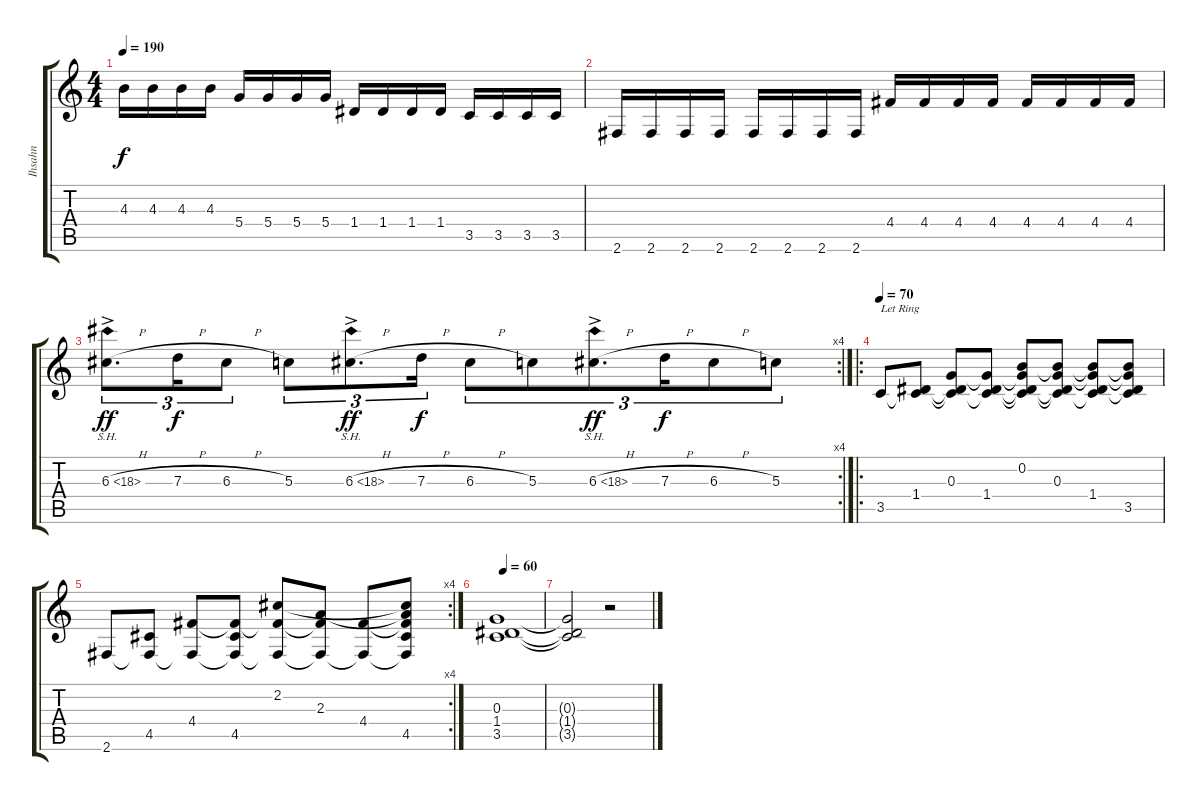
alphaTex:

\track ("Ihsahn" "Ihsahn") {instrument distortionguitar}
\staff {score tabs}
\tuning (E4 B3 G3 D3 A2 E2) {hide}
\ts (4 4)
\tempo 190
\clef g2
\ks c
4.3.16{dy f} 4.3.16 4.3.16 4.3.16 5.4.16 5.4.16 5.4.16 5.4.16 1.4.16 1.4.16 1.4.16 1.4.16 3.5.16 3.5.16 3.5.16 3.5.16 |
2.6.16 2.6.16 2.6.16 2.6.16 2.6.16 2.6.16 2.6.16 2.6.16 4.4.16 4.4.16 4.4.16 4.4.16 4.4.16 4.4.16 4.4.16 4.4.16 |
\rc 4
6.3{sh 12 h ac}.8{d tu (3 2) dy ff beam merge} 7.3{h}.16{tu (3 2) dy f beam merge} 6.3{h}.8{tu (3 2)} 5.3.8{tu (3 2)} 6.3{sh 12 h ac}.8{d tu (3 2) dy ff} 7.3{h}.16{tu (3 2) dy f} 6.3{h}.8{tu (3 2)} 5.3.8{tu (3 2)} 6.3{sh 12 h ac}.8{d tu (3 2) dy ff} 7.3{h}.16{tu (3 2) dy f} 6.3{h}.8{tu (3 2)} 5.3.8{tu (3 2)} |
\ro
\tempo 70
3.5.8{txt "Let Ring "} (1.4 3.5{t}).8 (0.3 1.4{t} 3.5{t}).8 (0.3{t} 1.4 3.5{t}).8 (0.2 0.3{t} 1.4{t} 3.5{t}).8 (0.2{t} 0.3 1.4{t} 3.5{t}).8 (0.2{t} 0.3{t} 1.4 3.5{t}).8 (0.2{t} 0.3{t} 1.4{t} 3.5).8 |
\rc 4
2.6.8 (4.5 2.6{t}).8 (4.4 2.6{t}).8 (4.4{t} 4.5 2.6{t}).8 (2.2 4.4{t} 2.6{t}).8 (2.3 4.4{t} 2.6{t}).8 (4.4 2.6{t}).8 (2.2{t} 2.3{t} 4.4{t} 4.5 2.6{t}).8 |
\tempo 60
(0.3 1.4 3.5).1 |
(0.3{t} 1.4{t} 3.5{t}).2 r.2
